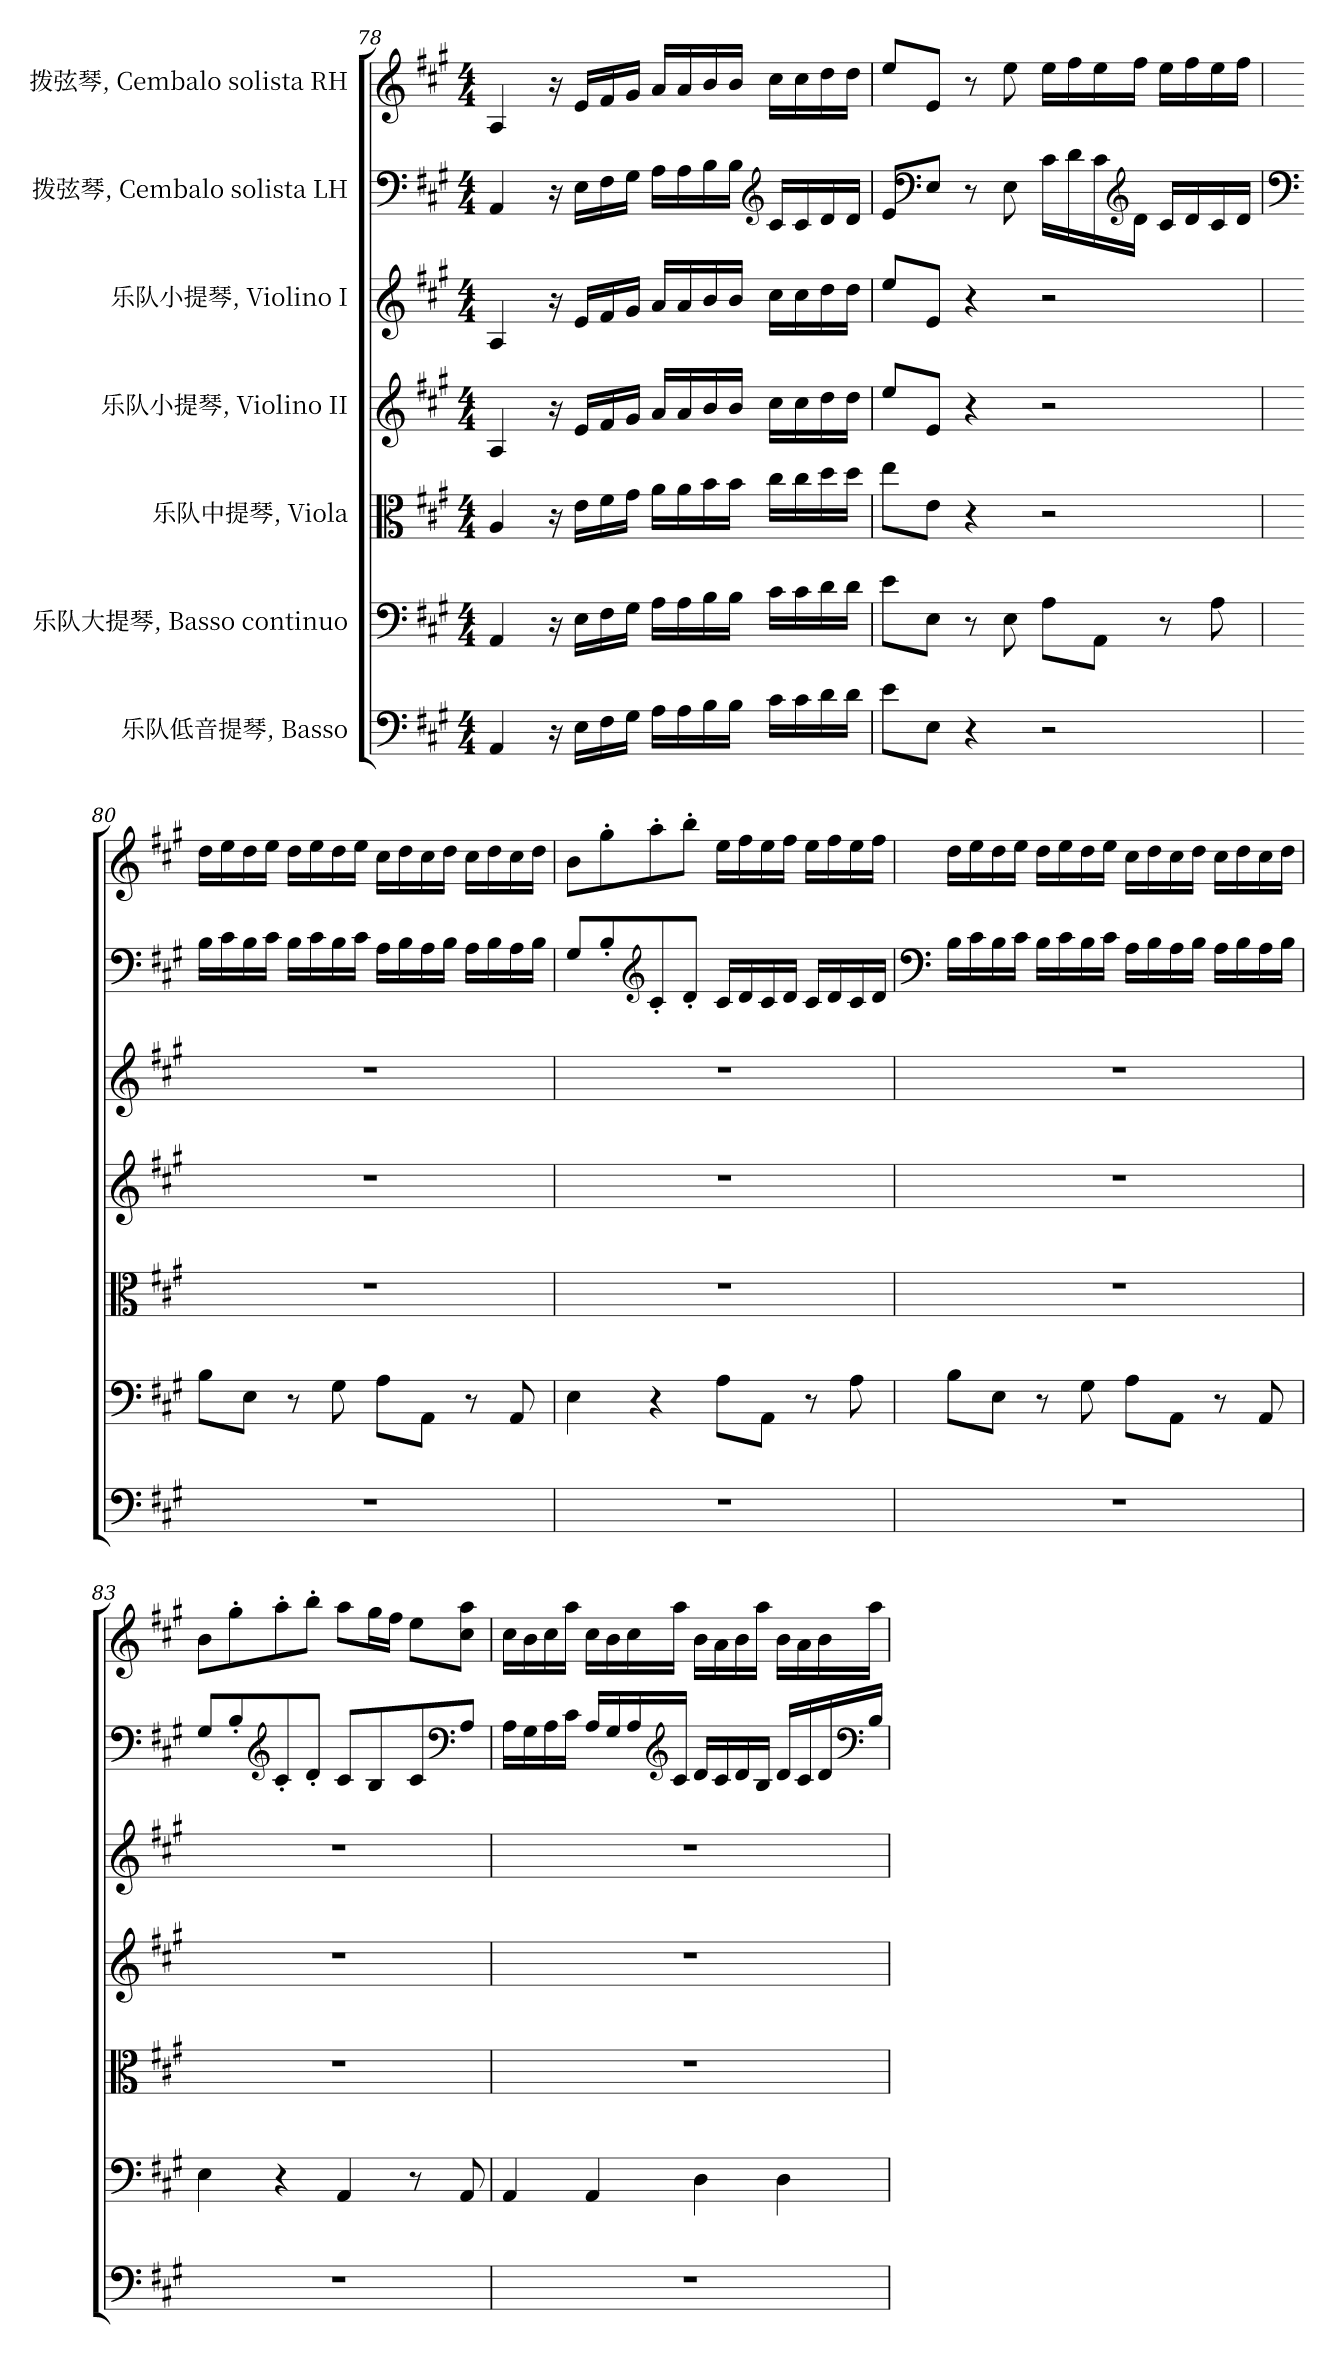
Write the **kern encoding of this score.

**kern	**kern	**kern	**kern	**kern	**kern	**kern
*part7	*part6	*part5	*part4	*part3	*part2	*part1
*staff7	*staff6	*staff5	*staff4	*staff3	*staff2	*staff1
*I"乐队低音提琴, Basso	*I"乐队大提琴, Basso continuo	*I"乐队中提琴, Viola	*I"乐队小提琴, Violino II	*I"乐队小提琴, Violino I	*I"拨弦琴, Cembalo solista LH	*I"拨弦琴, Cembalo solista RH
*clefF4	*clefF4	*clefC3	*clefG2	*clefG2	*clefF4	*clefG2
*ITrd7c12	*	*	*	*	*	*
*k[f#c#g#]	*k[f#c#g#]	*k[f#c#g#]	*k[f#c#g#]	*k[f#c#g#]	*k[f#c#g#]	*k[f#c#g#]
*M4/4	*M4/4	*M4/4	*M4/4	*M4/4	*M4/4	*M4/4
=78	=78	=78	=78	=78	=78	=78
4AAA/	4AA/	4A/	4A/	4A/	4AA/	4A/
16r	16r	16r	16r	16r	16r	16r
16EE\LL	16E\LL	16e\LL	16e/LL	16e/LL	16E\LL	16e/LL
16FF#\	16F#\	16f#\	16f#/	16f#/	16F#\	16f#/
16GG#\JJ	16G#\JJ	16g#\JJ	16g#/JJ	16g#/JJ	16G#\JJ	16g#/JJ
16AA\LL	16A\LL	16a\LL	16a/LL	16a/LL	16A\LL	16a/LL
16AA\	16A\	16a\	16a/	16a/	16A\	16a/
16BB\	16B\	16b\	16b/	16b/	16B\	16b/
16BB\JJ	16B\JJ	16b\JJ	16b/JJ	16b/JJ	16B\JJ	16b/JJ
*	*	*	*	*	*clefG2	*
16C#\LL	16c#\LL	16cc#\LL	16cc#\LL	16cc#\LL	16c#/LL	16cc#\LL
16C#\	16c#\	16cc#\	16cc#\	16cc#\	16c#/	16cc#\
16D\	16d\	16dd\	16dd\	16dd\	16d/	16dd\
16D\JJ	16d\JJ	16dd\JJ	16dd\JJ	16dd\JJ	16d/JJ	16dd\JJ
!!LO:PB:g=z
=79	=79	=79	=79	=79	=79	=79
8E\L	8e\L	8ee\L	8ee/L	8ee/L	8e/L	8ee/L
*	*	*	*	*	*clefF4	*
8EE\J	8E\J	8e\J	8e/J	8e/J	8E/J	8e/J
4r	8r	4r	4r	4r	8r	8r
.	8E\	.	.	.	8E\	8ee\
2r	8A\L	2r	2r	2r	16c#\LL	16ee\LL
.	.	.	.	.	16d\	16ff#\
.	8AA\J	.	.	.	16c#\	16ee\
*	*	*	*	*	*clefG2	*
.	.	.	.	.	16d\JJ	16ff#\JJ
.	8r	.	.	.	16c#/LL	16ee\LL
.	.	.	.	.	16d/	16ff#\
.	8A\	.	.	.	16c#/	16ee\
.	.	.	.	.	16d/JJ	16ff#\JJ
=80	=80	=80	=80	=80	=80	=80
*	*	*	*	*	*clefF4	*
1r	8B\L	1r	1r	1r	16B\LL	16dd\LL
.	.	.	.	.	16c#\	16ee\
.	8E\J	.	.	.	16B\	16dd\
.	.	.	.	.	16c#\JJ	16ee\JJ
.	8r	.	.	.	16B\LL	16dd\LL
.	.	.	.	.	16c#\	16ee\
.	8G#\	.	.	.	16B\	16dd\
.	.	.	.	.	16c#\JJ	16ee\JJ
.	8A\L	.	.	.	16A\LL	16cc#\LL
.	.	.	.	.	16B\	16dd\
.	8AA\J	.	.	.	16A\	16cc#\
.	.	.	.	.	16B\JJ	16dd\JJ
.	8r	.	.	.	16A\LL	16cc#\LL
.	.	.	.	.	16B\	16dd\
.	8AA/	.	.	.	16A\	16cc#\
.	.	.	.	.	16B\JJ	16dd\JJ
!!LO:PB:g=z
=81	=81	=81	=81	=81	=81	=81
1r	4E\	1r	1r	1r	8G#/L	8b\L
.	.	.	.	.	8B'/	8gg#'\
*	*	*	*	*	*clefG2	*
.	4r	.	.	.	8c#'/	8aa'\
.	.	.	.	.	8d'/J	8bb'\J
.	8A\L	.	.	.	16c#/LL	16ee\LL
.	.	.	.	.	16d/	16ff#\
.	8AA\J	.	.	.	16c#/	16ee\
.	.	.	.	.	16d/JJ	16ff#\JJ
.	8r	.	.	.	16c#/LL	16ee\LL
.	.	.	.	.	16d/	16ff#\
.	8A\	.	.	.	16c#/	16ee\
.	.	.	.	.	16d/JJ	16ff#\JJ
=82	=82	=82	=82	=82	=82	=82
*	*	*	*	*	*clefF4	*
1r	8B\L	1r	1r	1r	16B\LL	16dd\LL
.	.	.	.	.	16c#\	16ee\
.	8E\J	.	.	.	16B\	16dd\
.	.	.	.	.	16c#\JJ	16ee\JJ
.	8r	.	.	.	16B\LL	16dd\LL
.	.	.	.	.	16c#\	16ee\
.	8G#\	.	.	.	16B\	16dd\
.	.	.	.	.	16c#\JJ	16ee\JJ
.	8A\L	.	.	.	16A\LL	16cc#\LL
.	.	.	.	.	16B\	16dd\
.	8AA\J	.	.	.	16A\	16cc#\
.	.	.	.	.	16B\JJ	16dd\JJ
.	8r	.	.	.	16A\LL	16cc#\LL
.	.	.	.	.	16B\	16dd\
.	8AA/	.	.	.	16A\	16cc#\
.	.	.	.	.	16B\JJ	16dd\JJ
!!LO:PB:g=z
=83	=83	=83	=83	=83	=83	=83
1r	4E\	1r	1r	1r	8G#/L	8b\L
.	.	.	.	.	8B'/	8gg#'\
*	*	*	*	*	*clefG2	*
.	4r	.	.	.	8c#'/	8aa'\
.	.	.	.	.	8d'/J	8bb'\J
.	4AA/	.	.	.	8c#/L	8aa\L
.	.	.	.	.	8B/	16gg#\L
.	.	.	.	.	.	16ff#\JJ
.	8r	.	.	.	8c#/	8ee\L
*	*	*	*	*	*clefF4	*
.	8AA/	.	.	.	8A/J	8cc#\ 8aa\J
=84	=84	=84	=84	=84	=84	=84
1r	4AA/	1r	1r	1r	16A\LL	16cc#\LL
.	.	.	.	.	16G#\	16b\
.	.	.	.	.	16A\	16cc#\
.	.	.	.	.	16c#\JJ	16aa\JJ
.	4AA/	.	.	.	16A/LL	16cc#\LL
.	.	.	.	.	16G#/	16b\
.	.	.	.	.	16A/	16cc#\
*	*	*	*	*	*clefG2	*
.	.	.	.	.	16c#/JJ	16aa\JJ
.	4D\	.	.	.	16d/LL	16b\LL
.	.	.	.	.	16c#/	16a\
.	.	.	.	.	16d/	16b\
.	.	.	.	.	16B/JJ	16aa\JJ
.	4D\	.	.	.	16d/LL	16b\LL
.	.	.	.	.	16c#/	16a\
.	.	.	.	.	16d/	16b\
*	*	*	*	*	*clefF4	*
.	.	.	.	.	16B/JJ	16aa\JJ
=	=	=	=	=	=	=
*-	*-	*-	*-	*-	*-	*-
